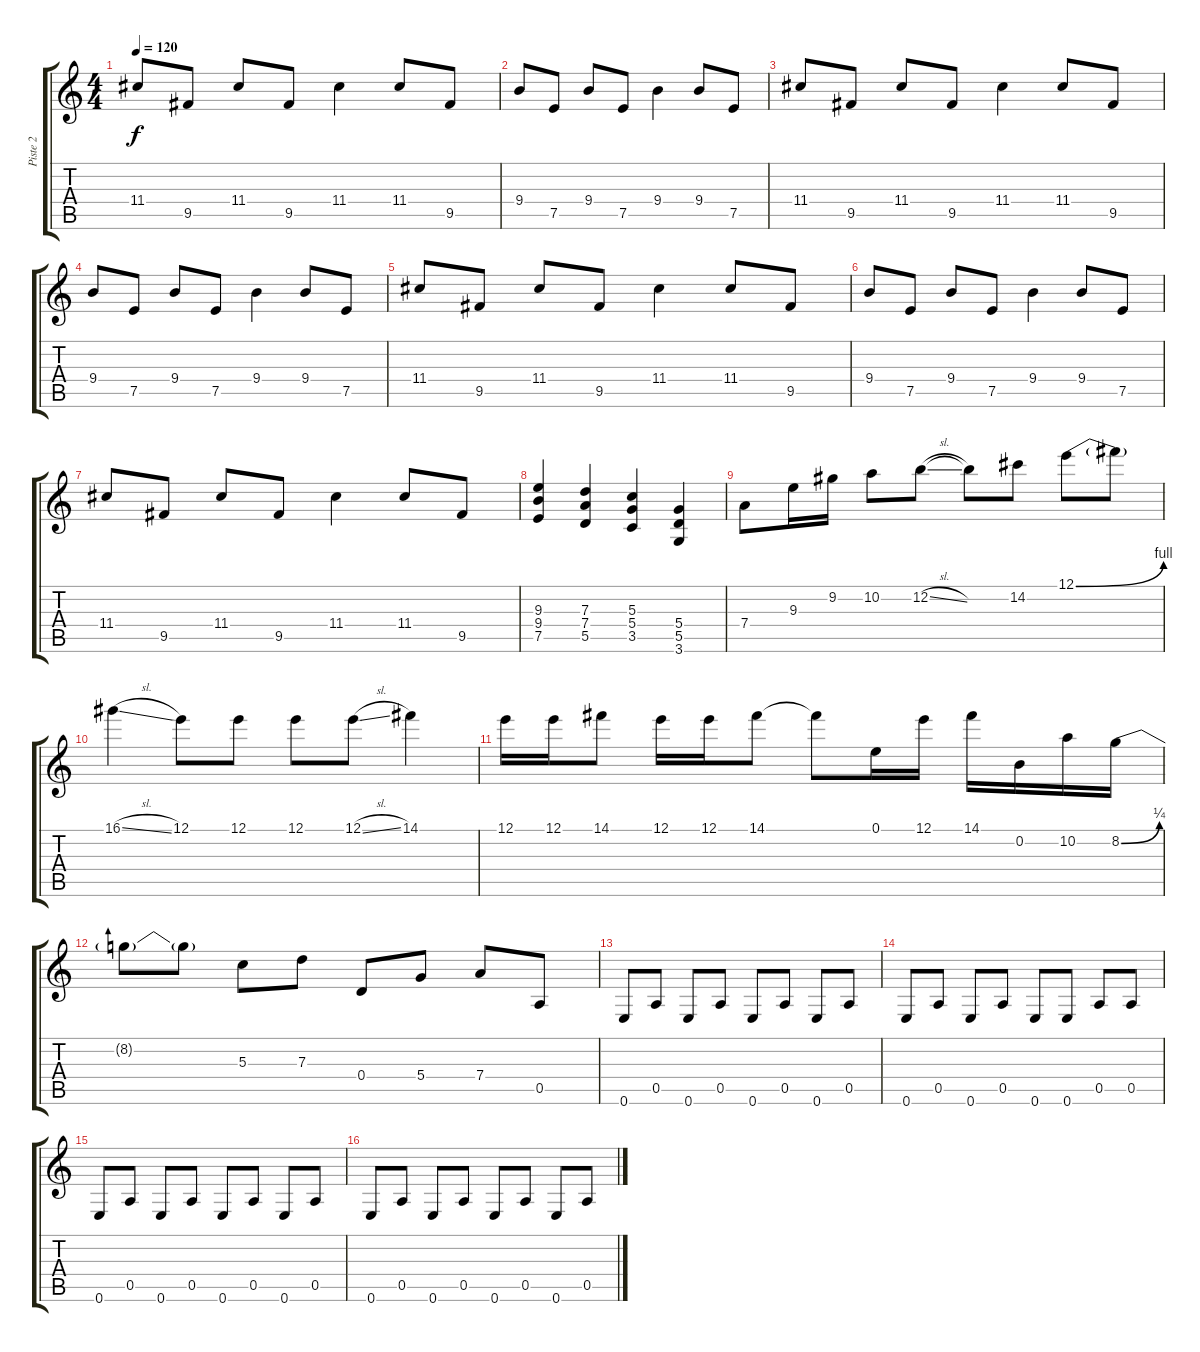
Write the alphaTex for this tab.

\track ("Piste 2" "Piste 2") {instrument distortionguitar}
\staff {score tabs}
\tuning (E4 B3 G3 D3 A2 E2) {hide}
\ts (4 4)
\tempo 120
\clef g2
\ks c
11.4.8{dy f} 9.5.8 11.4.8 9.5.8 11.4.4 11.4.8 9.5.8 |
9.4.8 7.5.8 9.4.8 7.5.8 9.4.4 9.4.8 7.5.8 |
11.4.8 9.5.8 11.4.8 9.5.8 11.4.4 11.4.8 9.5.8 |
9.4.8 7.5.8 9.4.8 7.5.8 9.4.4 9.4.8 7.5.8 |
11.4.8 9.5.8 11.4.8 9.5.8 11.4.4 11.4.8 9.5.8 |
9.4.8 7.5.8 9.4.8 7.5.8 9.4.4 9.4.8 7.5.8 |
11.4.8 9.5.8 11.4.8 9.5.8 11.4.4 11.4.8 9.5.8 |
(9.3 9.4 7.5).4 (7.3 7.4 5.5).4 (5.3 5.4 3.5).4 (5.4 5.5 3.6).4 |
7.4.8 9.3.16 9.2.16 10.2.8 12.2{sl}.8 12.2{t}.8 14.2.8 12.1{be (bend 0 0 60 4)}.8 12.1{t}.8 |
16.1{sl}.4 12.1.8 12.1.8 12.1.8 12.1{sl}.8 14.1.4 |
12.1.16 12.1.16 14.1.8 12.1.16 12.1.16 14.1.8 14.1{t}.8 0.1.16 12.1.16 14.1.16 0.2.16 10.2.16 8.2{be (bend 0 0 60 1)}.16 |
8.2{t}.8 8.2{t}.8 5.3.8 7.3.8 0.4.8 5.4.8 7.4.8 0.5.8 |
0.6.8 0.5.8 0.6.8 0.5.8 0.6.8 0.5.8 0.6.8 0.5.8 |
0.6.8 0.5.8 0.6.8 0.5.8 0.6.8 0.6.8 0.5.8 0.5.8 |
0.6.8 0.5.8 0.6.8 0.5.8 0.6.8 0.5.8 0.6.8 0.5.8 |
0.6.8 0.5.8 0.6.8 0.5.8 0.6.8 0.5.8 0.6.8 0.5.8
